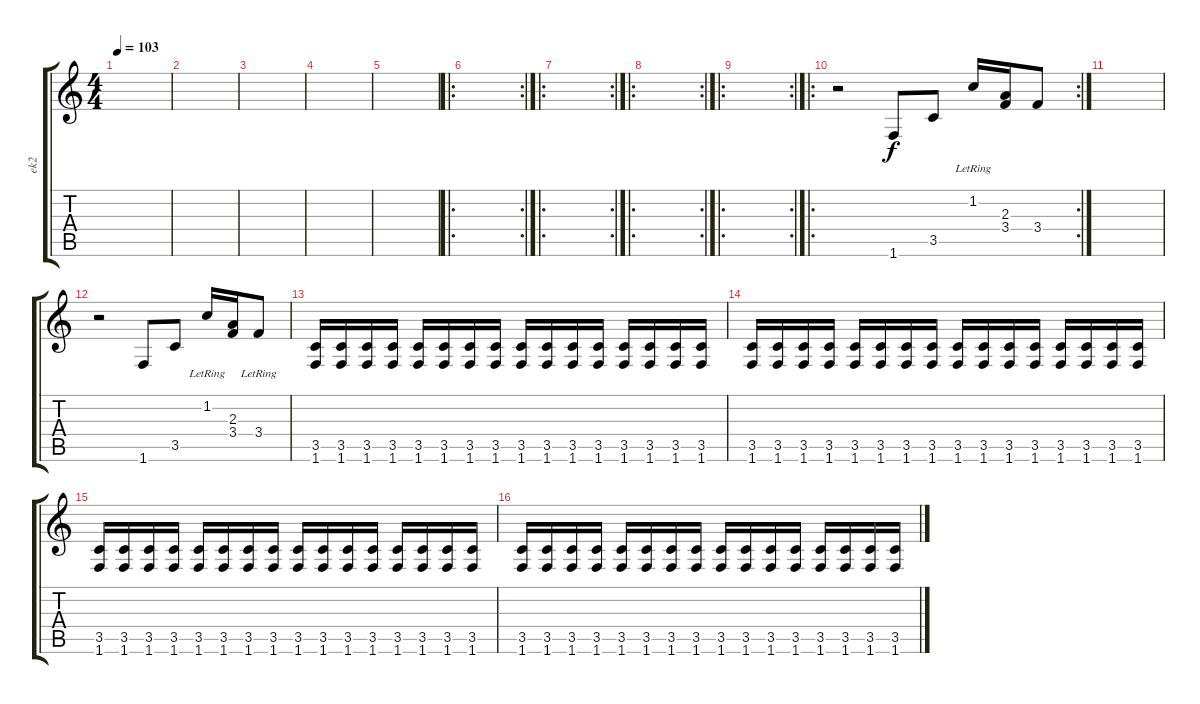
\track ("ek2" "ek2") {instrument overdrivenguitar}
\staff {score tabs}
\tuning (E4 B3 G3 D3 A2 E2) {hide}
\ts (4 4)
\tempo 103
\clef g2
\ks c
|
|
|
|
|
\ro
\rc 2
|
\ro
\rc 2
|
\ro
\rc 2
|
\ro
\rc 2
|
\ro
\rc 2
r.2{volume 12} 1.6.8 3.5.8 1.2{lr}.16 (2.3 3.4).16 3.4.8 |
|
r.2 1.6.8 3.5.8 1.2{lr}.16 (2.3 3.4).16 3.4{lr}.8 |
(3.5 1.6).16 (3.5 1.6).16 (3.5 1.6).16 (3.5 1.6).16 (3.5 1.6).16 (3.5 1.6).16 (3.5 1.6).16 (3.5 1.6).16 (3.5 1.6).16 (3.5 1.6).16 (3.5 1.6).16 (3.5 1.6).16 (3.5 1.6).16 (3.5 1.6).16 (3.5 1.6).16 (3.5 1.6).16 |
(3.5 1.6).16 (3.5 1.6).16 (3.5 1.6).16 (3.5 1.6).16 (3.5 1.6).16 (3.5 1.6).16 (3.5 1.6).16 (3.5 1.6).16 (3.5 1.6).16 (3.5 1.6).16 (3.5 1.6).16 (3.5 1.6).16 (3.5 1.6).16 (3.5 1.6).16 (3.5 1.6).16 (3.5 1.6).16 |
(3.5 1.6).16 (3.5 1.6).16 (3.5 1.6).16 (3.5 1.6).16 (3.5 1.6).16 (3.5 1.6).16 (3.5 1.6).16 (3.5 1.6).16 (3.5 1.6).16 (3.5 1.6).16 (3.5 1.6).16 (3.5 1.6).16 (3.5 1.6).16 (3.5 1.6).16 (3.5 1.6).16 (3.5 1.6).16 |
(3.5 1.6).16 (3.5 1.6).16 (3.5 1.6).16 (3.5 1.6).16 (3.5 1.6).16 (3.5 1.6).16 (3.5 1.6).16 (3.5 1.6).16 (3.5 1.6).16 (3.5 1.6).16 (3.5 1.6).16 (3.5 1.6).16 (3.5 1.6).16 (3.5 1.6).16 (3.5 1.6).16 (3.5 1.6).16
